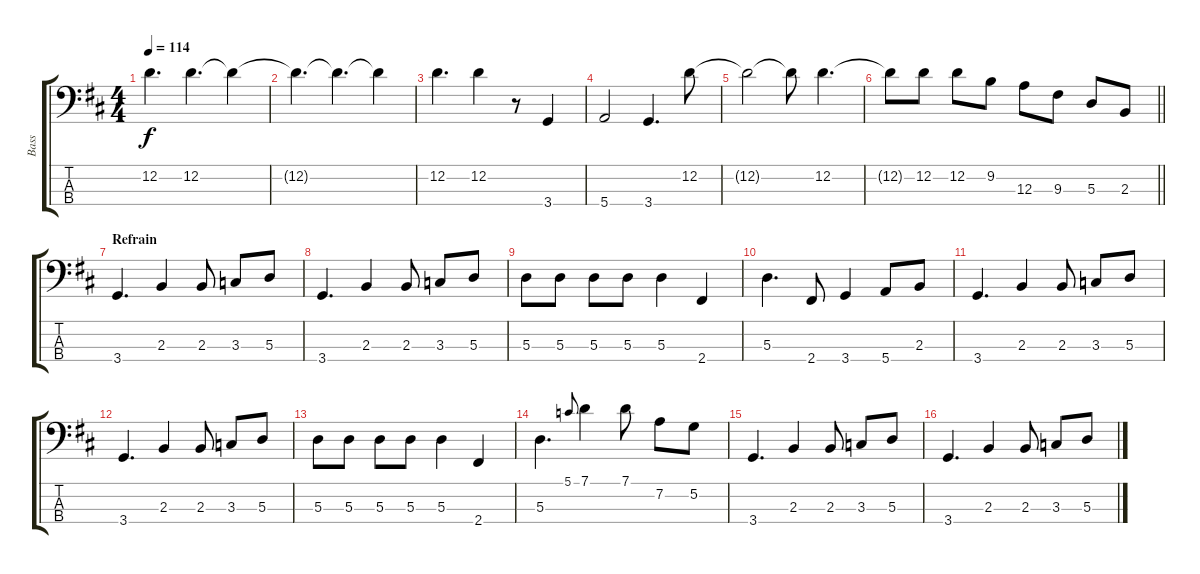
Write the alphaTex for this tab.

\track ("Bass" "Bass") {instrument electricbassfinger}
\staff {score tabs}
\tuning (G2 D2 A1 E1) {hide}
\ts (4 4)
\tempo 114
\clef f4
\ks d
12.2.4{d dy f} 12.2.4{d} 12.2{t}.4 |
12.2{t}.4{d} 12.2{t}.4{d} 12.2{t}.4 |
12.2.4{d} 12.2.4 r.8 3.4.4 |
5.4.2 3.4.4{d} 12.2.8 |
12.2{t}.2 12.2{t}.8 12.2.4{d} |
\barLineRight lightlight
12.2{t}.8 12.2.8 12.2.8 9.2.8 12.3.8 9.3.8 5.3.8 2.3.8 |
\section ("" "Refrain")
3.4.4{d} 2.3.4 2.3.8 3.3.8 5.3.8 |
3.4.4{d} 2.3.4 2.3.8 3.3.8 5.3.8 |
5.3.8 5.3.8 5.3.8 5.3.8 5.3.4 2.4.4 |
5.3.4{d} 2.4.8 3.4.4 5.4.8 2.3.8 |
3.4.4{d} 2.3.4 2.3.8 3.3.8 5.3.8 |
3.4.4{d} 2.3.4 2.3.8 3.3.8 5.3.8 |
5.3.8 5.3.8 5.3.8 5.3.8 5.3.4 2.4.4 |
5.3.4{d} 5.1.8{gr onbeat} 7.1.4 7.1.8 7.2.8 5.2.8 |
3.4.4{d} 2.3.4 2.3.8 3.3.8 5.3.8 |
3.4.4{d} 2.3.4 2.3.8 3.3.8 5.3.8
